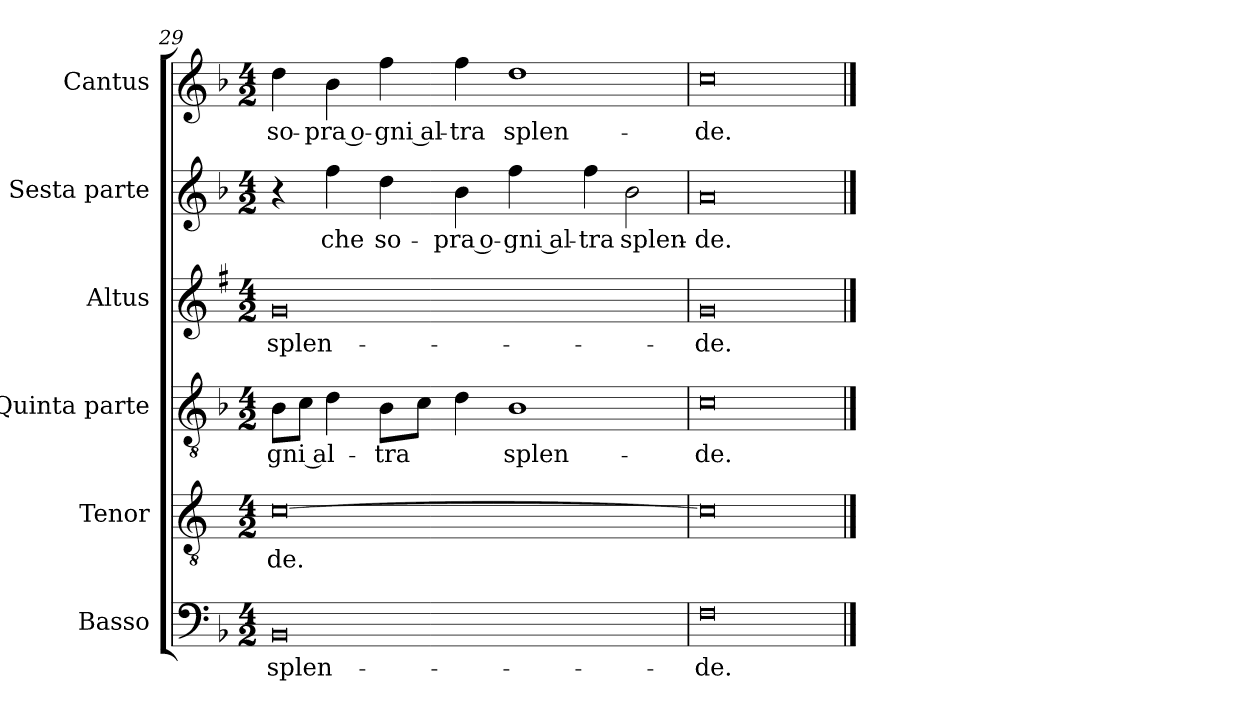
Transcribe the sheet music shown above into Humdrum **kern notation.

**kern	**text	**kern	**text	**kern	**text	**kern	**text	**kern	**text	**kern	**text
*part6	*part6	*part5	*part5	*part4	*part4	*part3	*part3	*part2	*part2	*part1	*part1
*staff6	*staff6	*staff5	*staff5	*staff4	*staff4	*staff3	*staff3	*staff2	*staff2	*staff1	*staff1
*I"Basso	*	*I"Tenor	*	*I"Quinta parte	*	*I"Altus	*	*I"Sesta parte	*	*I"Cantus	*
*I'B	*	*I'T	*	*	*	*I'A	*	*	*	*I'C	*
*clefF4	*	*clefGv2	*	*clefGv2	*	*clefG2	*	*clefG2	*	*clefG2	*
*	*	*ITrd4c7	*	*	*	*ITrd1c2	*	*	*	*	*
*k[b-]	*	*k[b-]	*	*k[b-]	*	*k[b-]	*	*k[b-]	*	*k[b-]	*
*F:	*	*F:	*	*F:	*	*F:	*	*F:	*	*F:	*
*M4/2	*	*M4/2	*	*M4/2	*	*M4/2	*	*M4/2	*	*M4/2	*
=29	=29	=29	=29	=29	=29	=29	=29	=29	=29	=29	=29
!	!LO:LY:b	!	!LO:LY:b	!	!LO:LY:b	!	!LO:LY:b	!	!	!	!LO:LY:b
0BB-	splen-	[0F	-de.	8B-\L	-gni al-	0f	splen-	4r	.	4dd\	so-
.	.	.	.	8c\J	.	.	.	.	.	.	.
!	!	!	!	!	!	!	!	!	!LO:LY:b	!	!LO:LY:b
.	.	.	.	4d\	.	.	.	4ff\	che	4b-\	-pra o-
!	!	!	!	!	!LO:LY:b	!	!	!	!LO:LY:b	!	!LO:LY:b
.	.	.	.	8B-\L	-tra	.	.	4dd\	so-	4ff\	-gni al-
.	.	.	.	8c\J	.	.	.	.	.	.	.
!	!	!	!	!	!	!	!	!	!LO:LY:b	!	!LO:LY:b
.	.	.	.	4d\	.	.	.	4b-\	-pra o-	4ff\	-tra
!	!	!	!	!	!LO:LY:b	!	!	!	!LO:LY:b	!	!LO:LY:b
.	.	.	.	1B-	splen-	.	.	4ff\	-gni al-	1dd	splen-
!	!	!	!	!	!	!	!	!	!LO:LY:b	!	!
.	.	.	.	.	.	.	.	4ff\	-tra	.	.
!	!	!	!	!	!	!	!	!	!LO:LY:b	!	!
.	.	.	.	.	.	.	.	2b-\	splen-	.	.
=30	=30	=30	=30	=30	=30	=30	=30	=30	=30	=30	=30
!	!LO:LY:b	!	!	!	!LO:LY:b	!	!LO:LY:b	!	!LO:LY:b	!	!LO:LY:b
0F	-de.	0F]	.	0c	-de.	0f	-de.	0a	-de.	0cc	-de.
==	==	==	==	==	==	==	==	==	==	==	==
*-	*-	*-	*-	*-	*-	*-	*-	*-	*-	*-	*-
